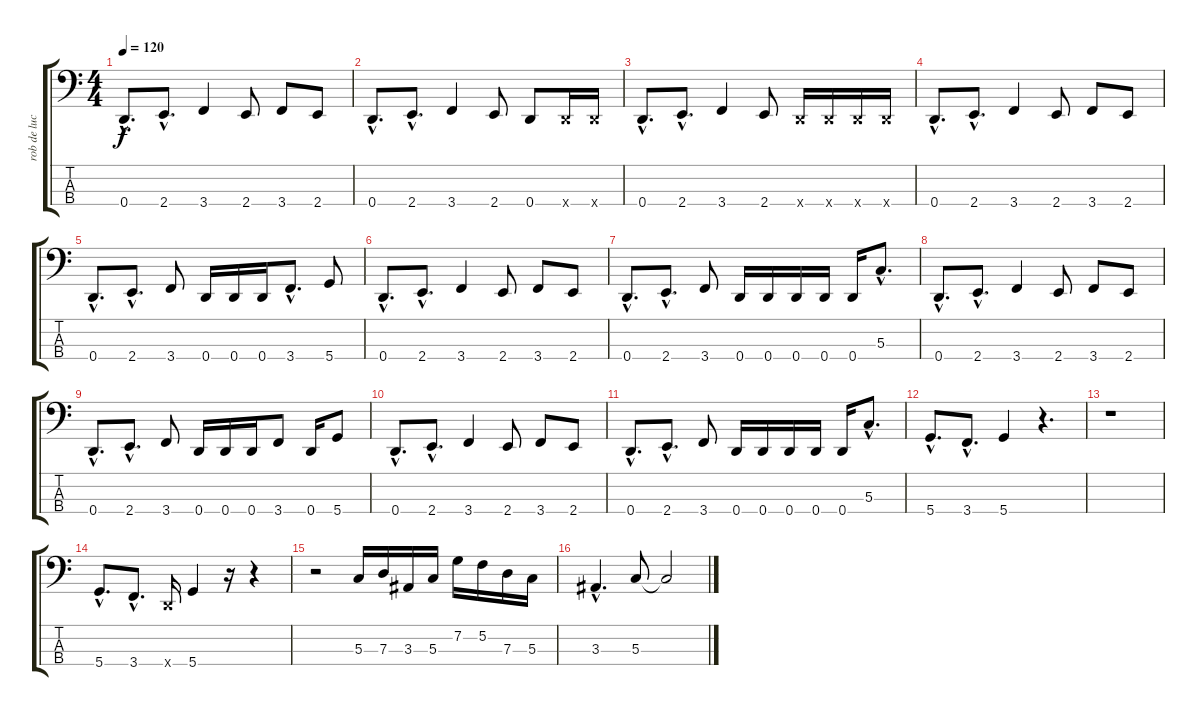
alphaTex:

\track ("rob de luca" "rob de luc") {instrument electricbasspick}
\staff {score tabs}
\tuning (F2 C2 G1 D1) {hide}
\ts (4 4)
\tempo 120
\clef f4
\ks c
0.4{hac}.8{d dy f} 2.4{hac}.8{d} 3.4.4 2.4.8 3.4.8 2.4.8 |
0.4{hac}.8{d} 2.4{hac}.8{d} 3.4.4 2.4.8 0.4.8 0.4{x}.16 0.4{x}.16 |
0.4{hac}.8{d} 2.4{hac}.8{d} 3.4.4 2.4.8 0.4{x}.16 0.4{x}.16 0.4{x}.16 0.4{x}.16 |
0.4{hac}.8{d} 2.4{hac}.8{d} 3.4.4 2.4.8 3.4.8 2.4.8 |
0.4{hac}.8{d} 2.4{hac}.8{d} 3.4.8 0.4.16 0.4.16 0.4.16 3.4{hac}.8{d} 5.4.8 |
0.4{hac}.8{d} 2.4{hac}.8{d} 3.4.4 2.4.8 3.4.8 2.4.8 |
0.4{hac}.8{d} 2.4{hac}.8{d} 3.4.8 0.4.16 0.4.16 0.4.16 0.4.16 0.4.16 5.3{hac}.8{d} |
0.4{hac}.8{d} 2.4{hac}.8{d} 3.4.4 2.4.8 3.4.8 2.4.8 |
0.4{hac}.8{d} 2.4{hac}.8{d} 3.4.8 0.4.16 0.4.16 0.4.16 3.4.8 0.4.16 5.4.8 |
0.4{hac}.8{d} 2.4{hac}.8{d} 3.4.4 2.4.8 3.4.8 2.4.8 |
0.4{hac}.8{d} 2.4{hac}.8{d} 3.4.8 0.4.16 0.4.16 0.4.16 0.4.16 0.4.16 5.3{hac}.8{d} |
5.4{hac}.8{d} 3.4{hac}.8{d} 5.4.4 r.4{d} |
r.1 |
5.4{hac}.8{d} 3.4{hac}.8{d} 0.4{x}.16 5.4.4 r.16 r.4 |
r.2 5.3.16 7.3.16 3.3.16 5.3.16 7.2.16 5.2.16 7.3.16 5.3.16 |
3.3{hac}.4{d} 5.3.8 5.3{t}.2
